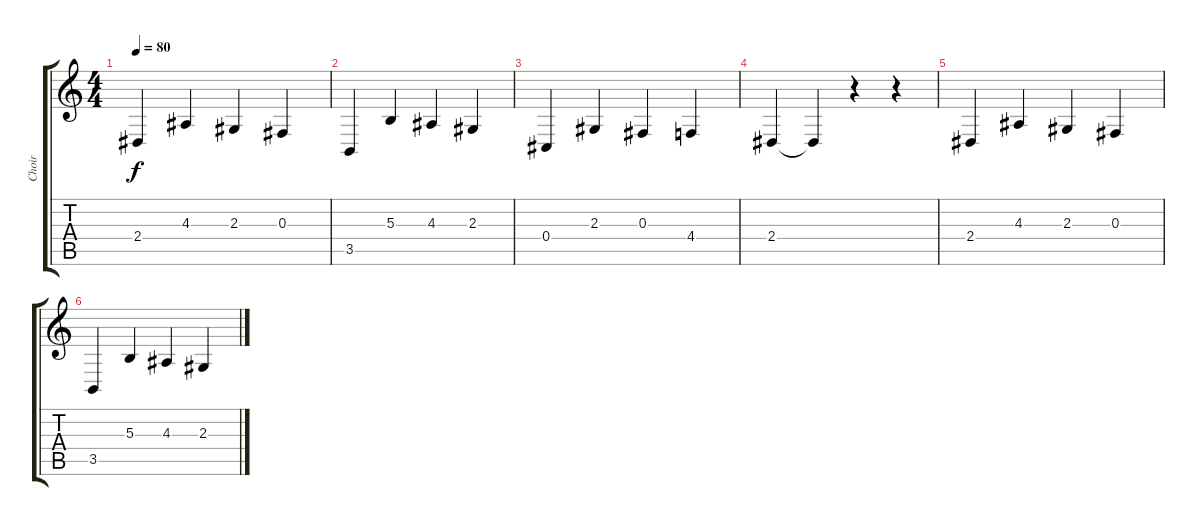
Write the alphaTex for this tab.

\track ("Choir" "Choir") {instrument choiraahs}
\staff {score tabs}
\tuning (Eb4 Bb3 Gb3 Db3 Ab2 Eb2) {hide}
\ts (4 4)
\tempo 80
\clef g2
\ks c
2.4.4{dy f volume 5} 4.3.4 2.3.4 0.3.4 |
3.5.4 5.3.4 4.3.4 2.3.4 |
0.4.4 2.3.4 0.3.4 4.4.4 |
2.4.4 2.4{t}.4 r.4 r.4 |
2.4.4 4.3.4{volume 0} 2.3.4 0.3.4 |
3.5.4 5.3.4 4.3.4 2.3.4
